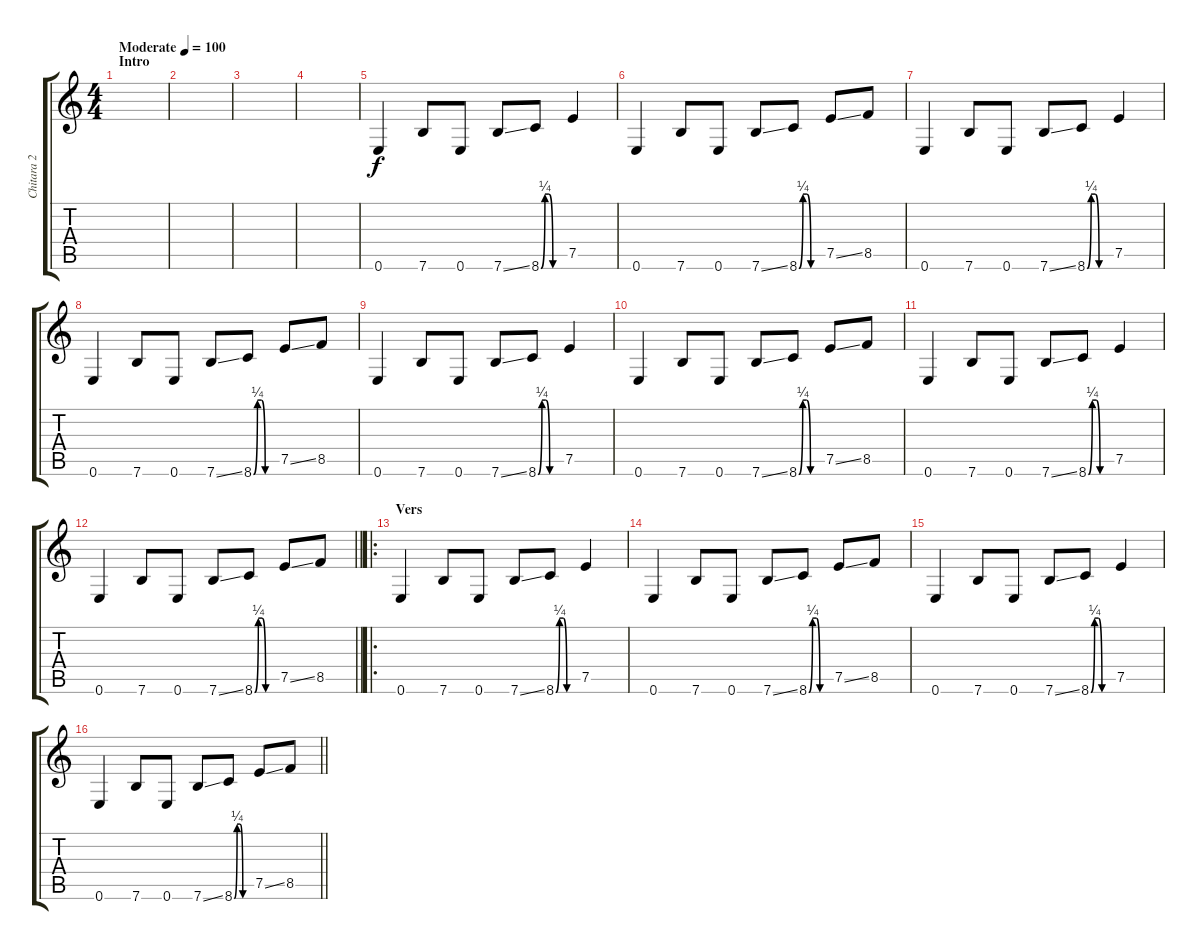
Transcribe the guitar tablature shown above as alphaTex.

\track ("Chitara 2" "Chitara 2") {instrument electricguitarclean}
\staff {score tabs}
\tuning (E4 B3 G3 D3 A2 E2) {hide}
\ts (4 4)
\section ("" "Intro")
\tempo (100 "Moderate")
\clef g2
\ks c
|
|
|
|
0.6.4 7.6.8 0.6.8 7.6{ss}.8 8.6{be (custom 0 0 10 1 20 1 30 0 60 0)}.8 7.5.4 |
0.6.4 7.6.8 0.6.8 7.6{ss}.8 8.6{be (custom 0 0 10 1 20 1 30 0 60 0)}.8 7.5{ss}.8 8.5.8 |
0.6.4 7.6.8 0.6.8 7.6{ss}.8 8.6{be (custom 0 0 10 1 20 1 30 0 60 0)}.8 7.5.4 |
0.6.4 7.6.8 0.6.8 7.6{ss}.8 8.6{be (custom 0 0 10 1 20 1 30 0 60 0)}.8 7.5{ss}.8 8.5.8 |
0.6.4 7.6.8 0.6.8 7.6{ss}.8 8.6{be (custom 0 0 10 1 20 1 30 0 60 0)}.8 7.5.4 |
0.6.4 7.6.8 0.6.8 7.6{ss}.8 8.6{be (custom 0 0 10 1 20 1 30 0 60 0)}.8 7.5{ss}.8 8.5.8 |
0.6.4 7.6.8 0.6.8 7.6{ss}.8 8.6{be (custom 0 0 10 1 20 1 30 0 60 0)}.8 7.5.4 |
\barLineRight lightlight
0.6.4 7.6.8 0.6.8 7.6{ss}.8 8.6{be (custom 0 0 10 1 20 1 30 0 60 0)}.8 7.5{ss}.8 8.5.8 |
\ro
\section ("" "Vers")
0.6.4{instrument electricguitarclean} 7.6.8 0.6.8 7.6{ss}.8 8.6{be (custom 0 0 10 1 20 1 30 0 60 0)}.8 7.5.4 |
0.6.4 7.6.8 0.6.8 7.6{ss}.8 8.6{be (custom 0 0 10 1 20 1 30 0 60 0)}.8 7.5{ss}.8 8.5.8 |
0.6.4 7.6.8 0.6.8 7.6{ss}.8 8.6{be (custom 0 0 10 1 20 1 30 0 60 0)}.8 7.5.4 |
\barLineRight lightlight
0.6.4 7.6.8 0.6.8 7.6{ss}.8 8.6{be (custom 0 0 10 1 20 1 30 0 60 0)}.8 7.5{ss}.8 8.5.8
